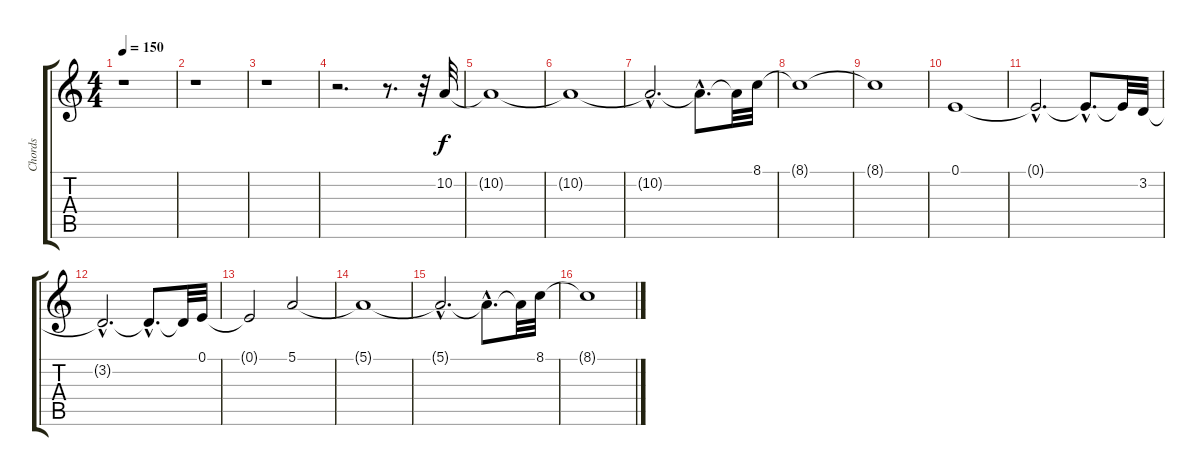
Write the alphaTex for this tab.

\track ("Chords" "Chords") {instrument choiraahs}
\staff {score tabs}
\tuning (E4 B3 G3 D3 A2 E2) {hide}
\ts (4 4)
\tempo 150
\clef g2
\ks c
r.1{dy f} |
r.1 |
r.1 |
r.2{d} r.8{d} r.32 10.2.32 |
10.2{t}.1 |
10.2{t}.1 |
10.2{hac t}.2{d} 10.2{hac t}.8{d} 10.2{t}.32 8.1.32 |
8.1{t}.1 |
8.1{t}.1 |
0.1.1 |
0.1{hac t}.2{d} 0.1{hac t}.8{d} 0.1{t}.32 3.2.32 |
3.2{hac t}.2{d} 3.2{hac t}.8{d} 3.2{t}.32 0.1.32 |
0.1{t}.2 5.1.2 |
5.1{t}.1 |
5.1{hac t}.2{d} 5.1{hac t}.8{d} 5.1{t}.32 8.1.32 |
8.1{t}.1
